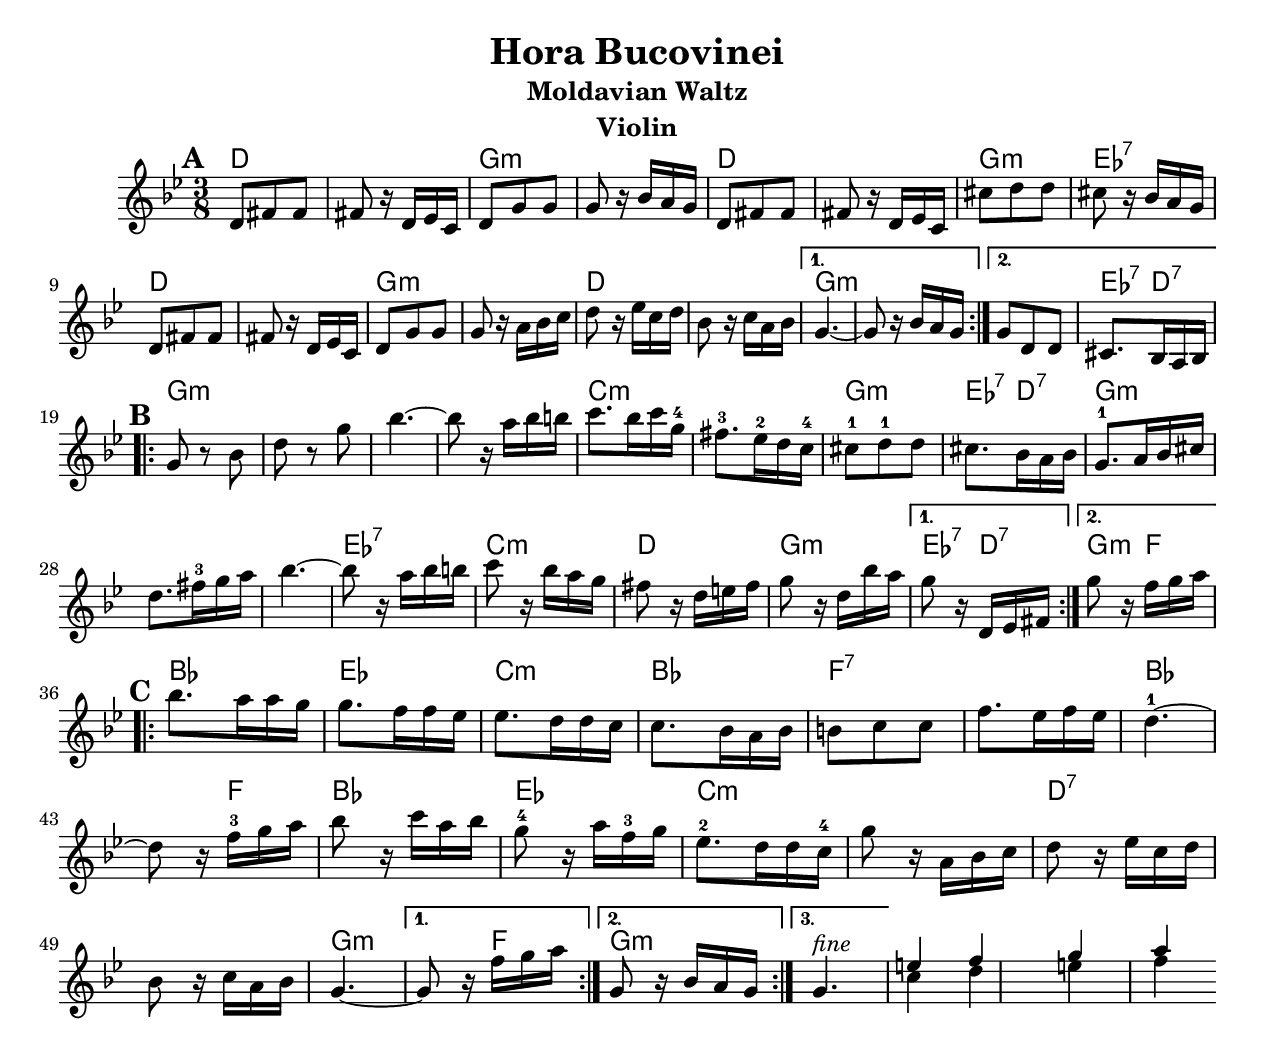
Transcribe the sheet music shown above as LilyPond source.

\version "2.18.0"
\include "english.ly"

\paper{
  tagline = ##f
  print-all-headers = ##t
  #(set-paper-size "letter")
}
date = #(strftime "%d-%m-%Y" (localtime (current-time)))

%\markup{ \italic{ " Updated " \date  }  }
%\markup{ Got something to say? }

%#################################### Melody ########################
melody = \relative c' {
  \clef treble
  \key g \minor
  \time 3/8
  \set Score.markFormatter = #format-mark-box-alphabet

  %\partial 16*3 a16 d f   %lead in notes

  \repeat volta 2{
    \mark \default
    d8  fs fs
    fs8 r16 d16 ef c|
    d8 g g
    g r16 bf a g|

    d8 fs fs
    fs8 r16 d16 ef c|
    cs'8 d d
    cs r16 bf a g

    d8 fs fs
    fs8 r16 d16 ef c|
    d8 g g
    g r16 a bf c|

    d8 r16 ef c d|
    bf8 r16 c a bf
    %g4.~
  }
  \alternative {
    {
      g4.~
      g8 r16 bf a g
    }
    {
      g8 d d
      cs8. bf16 a bf
    }
  }
  \break
  \repeat volta 2{
    \mark \default
    g'8   r bf
    d8 r g
    bf4.~
    bf8 r16 a bf b

    c8. bf16 c g-4|
    fs8.-3 ef16-2 d c-4
    cs8-1 d-1 d|
    cs8. bf16 a bf

    g8.-1 a16 bf cs|
    d8. fs16-3 g a
    bf4.~
    bf8 r16 a bf b

    c8 r16 bf a g|
    fs8 r16 d e fs
    g8 r16 d bf' a
  }
  \alternative {
    {g8 r16 d, ef fs }
    {g'8 r16 f g a }
  }
  \break


  \repeat volta 3{
    \mark \default
    bf8.  a16 a g
    g8. f16 f ef|
    ef8. d16 d c
    c8. bf16 a bf

    b8 c c
    f8. ef16 f ef
    d4.-1~
    d8 r16 f-3 g a

    bf8 r16 c a bf|
    g8-4 r16 a f-3 g
    ef8.-2 d16 d c-4|
    g'8 r16 a, bf c

    d8 r16 ef c d
    bf8 r16 c a bf|
    g4.~
  }
  \alternative{
    {g8 r16 f' g a}
    {g,8 r16 bf a g}
    {g4.^\markup \italic fine}
  }
  << { e'4 f g a } \\ { c,4 d e f } >>

}
harmony = \relative  c'{
  \repeat unfold 24{s4}
  d4
}


%################################# Lyrics #####################
%\addlyrics{  }
%################################# Chords #######################
harmonies = \chordmode {
  %A part
  d8 s8*5
  g8:m s8*5
  d8 s8*5
  g8:m s8*2
  %a8:7 s8*2
  ef8*3:7
  d8 s8*5
  g8:m s8*5
  d8 s8*5
  g8*9:m
  ef16*3:7 d16*3:7
  %B part
  g8:m s8*11
  c8*6:m
  g8*3:m
  ef16*3:7 d16*3:7
  g8*9:m
  ef8*3:7
  c8*3:m
  d8*3
  g8*3:m
  ef16*3:7 d16*3:7
  g16*3:m f16*3
  %C part
  bf8 s8*2
  ef8*3
  c8*3:m
  bf8 s8*2
  f8:7 s8*5
  bf16*9 f16*3
  bf8*3
  ef8*3
  c8*6:m
  d8*6:7
  g16*9:m f16*3
  g8*3:m
}

\score {
  <<
    \new ChordNames {
      \set chordChanges = ##f
      \harmonies
    }
    \new Staff
    \melody
    %\new Staff \harmony
  >>
  \header{
    title= "Hora Bucovinei"
    subtitle="Moldavian Waltz"
    composer= ""
    instrument = "Violin"
    arranger= ""
  }
  \layout{indent = 1.0\cm}
  \midi{
    \tempo 4 = 120
  }
}
